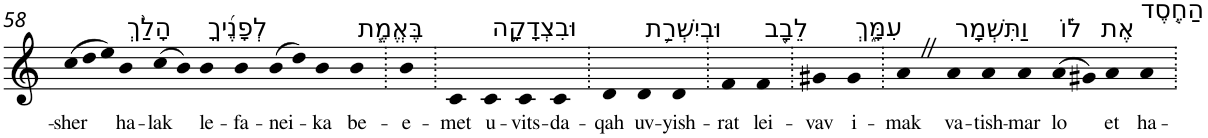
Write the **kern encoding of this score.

**kern	**text
*part1	*part1
*staff1	*staff1
*I"Piano	*
*I'Pno	*
!!LO:PB:g=z
*clefG2	*
*k[]	*
*Xtuplet	*
=58	=58
!	!LO:LY:b
(>12cc	-sher
12dd	.
12ee)	.
!LO:TX:a:t=הָלַ֨ךְ	!
!	!LO:LY:b
4b	ha-
!	!LO:LY:b
(>8cc	-lak
8b)	.
!LO:TX:a:t=לְפָנֶ֜יךָ	!
!	!LO:LY:b
4b	le-
!	!LO:LY:b
4b	-fa-
!	!LO:LY:b
(>8b	-nei-
8dd)	.
!	!LO:LY:b
4b	-ka
!LO:TX:a:t=בֶּאֱמֶ֧ת	!
!	!LO:LY:b
4b	be-
=59.	=59.
!	!LO:LY:b
4b	-e-
=60.	=60.
!	!LO:LY:b
4c	-met
!LO:TX:a:t=וּבִצְדָקָ֛ה	!
!	!LO:LY:b
4c	u-
!	!LO:LY:b
4c	-vits-
!	!LO:LY:b
4c	-da-
=61.	=61.
!	!LO:LY:b
4d	-qah
!LO:TX:a:t=וּבְיִשְׁרַ֥ת	!
!	!LO:LY:b
4d	uv-
!	!LO:LY:b
4d	-yish-
=62.	=62.
!	!LO:LY:b
4f	-rat
!LO:TX:a:t=לֵבָ֖ב	!
!	!LO:LY:b
4f	lei-
=63.	=63.
!	!LO:LY:b
4g#X	-vav
!LO:TX:a:t=עִמָּ֑ךְ	!
!	!LO:LY:b
4g#	i-
=64.	=64.
!	!LO:LY:b
4aZ	-mak
!LO:TX:a:t=וַתִּשְׁמָר	!
!	!LO:LY:b
4a	va-
!	!LO:LY:b
4a	-tish-
!	!LO:LY:b
4a	-mar
!LO:TX:a:t=ל֗וֹ	!
!	!LO:LY:b
(>8a	lo
8g#X)	.
!LO:TX:a:t=אֶת	!
!	!LO:LY:b
4a	et
!LO:TX:a:t=הַחֶ֤סֶד	!
!	!LO:LY:b
4a	ha-
=.	=.
*-	*-
